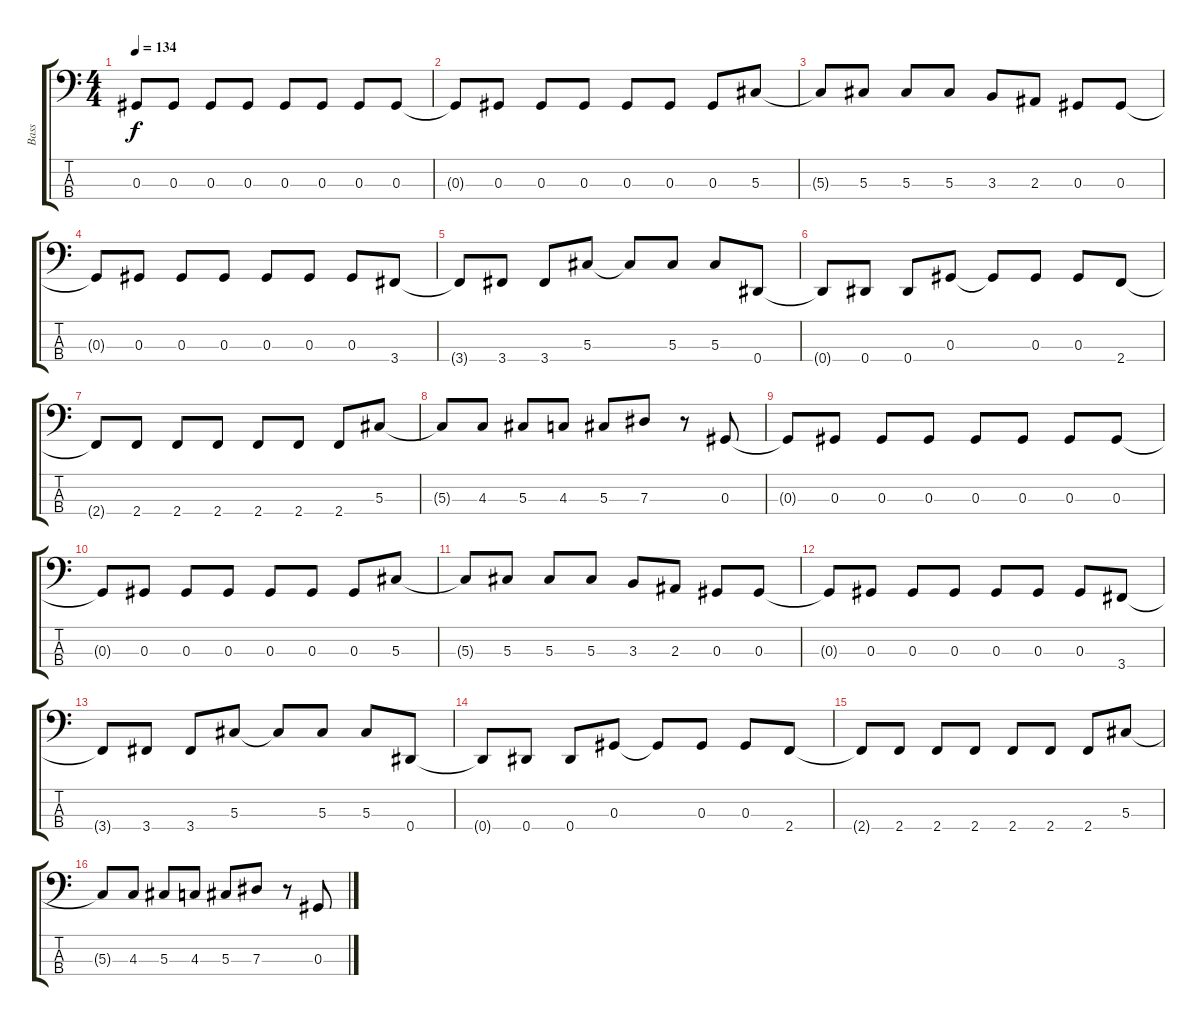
\track ("Bass" "Bass") {instrument electricbasspick}
\staff {score tabs}
\tuning (Gb2 Db2 Ab1 Eb1) {hide}
\ts (4 4)
\tempo 134
\clef f4
\ks c
0.3{t}.8{dy f} 0.3.8 0.3.8 0.3.8 0.3.8 0.3.8 0.3.8 0.3.8 |
0.3{t}.8 0.3.8 0.3.8 0.3.8 0.3.8 0.3.8 0.3.8 5.3.8 |
5.3{t}.8 5.3.8 5.3.8 5.3.8 3.3.8 2.3.8 0.3.8 0.3.8 |
0.3{t}.8 0.3.8 0.3.8 0.3.8 0.3.8 0.3.8 0.3.8 3.4.8 |
3.4{t}.8 3.4.8 3.4.8 5.3.8 5.3{t}.8 5.3.8 5.3.8 0.4.8 |
0.4{t}.8 0.4.8 0.4.8 0.3.8 0.3{t}.8 0.3.8 0.3.8 2.4.8 |
2.4{t}.8 2.4.8 2.4.8 2.4.8 2.4.8 2.4.8 2.4.8 5.3.8 |
5.3{t}.8 4.3.8 5.3.8 4.3.8 5.3.8 7.3.8 r.8 0.3.8 |
0.3{t}.8 0.3.8 0.3.8 0.3.8 0.3.8 0.3.8 0.3.8 0.3.8 |
0.3{t}.8 0.3.8 0.3.8 0.3.8 0.3.8 0.3.8 0.3.8 5.3.8 |
5.3{t}.8 5.3.8 5.3.8 5.3.8 3.3.8 2.3.8 0.3.8 0.3.8 |
0.3{t}.8 0.3.8 0.3.8 0.3.8 0.3.8 0.3.8 0.3.8 3.4.8 |
3.4{t}.8 3.4.8 3.4.8 5.3.8 5.3{t}.8 5.3.8 5.3.8 0.4.8 |
0.4{t}.8 0.4.8 0.4.8 0.3.8 0.3{t}.8 0.3.8 0.3.8 2.4.8 |
2.4{t}.8 2.4.8 2.4.8 2.4.8 2.4.8 2.4.8 2.4.8 5.3.8 |
5.3{t}.8 4.3.8 5.3.8 4.3.8 5.3.8 7.3.8 r.8 0.3.8
